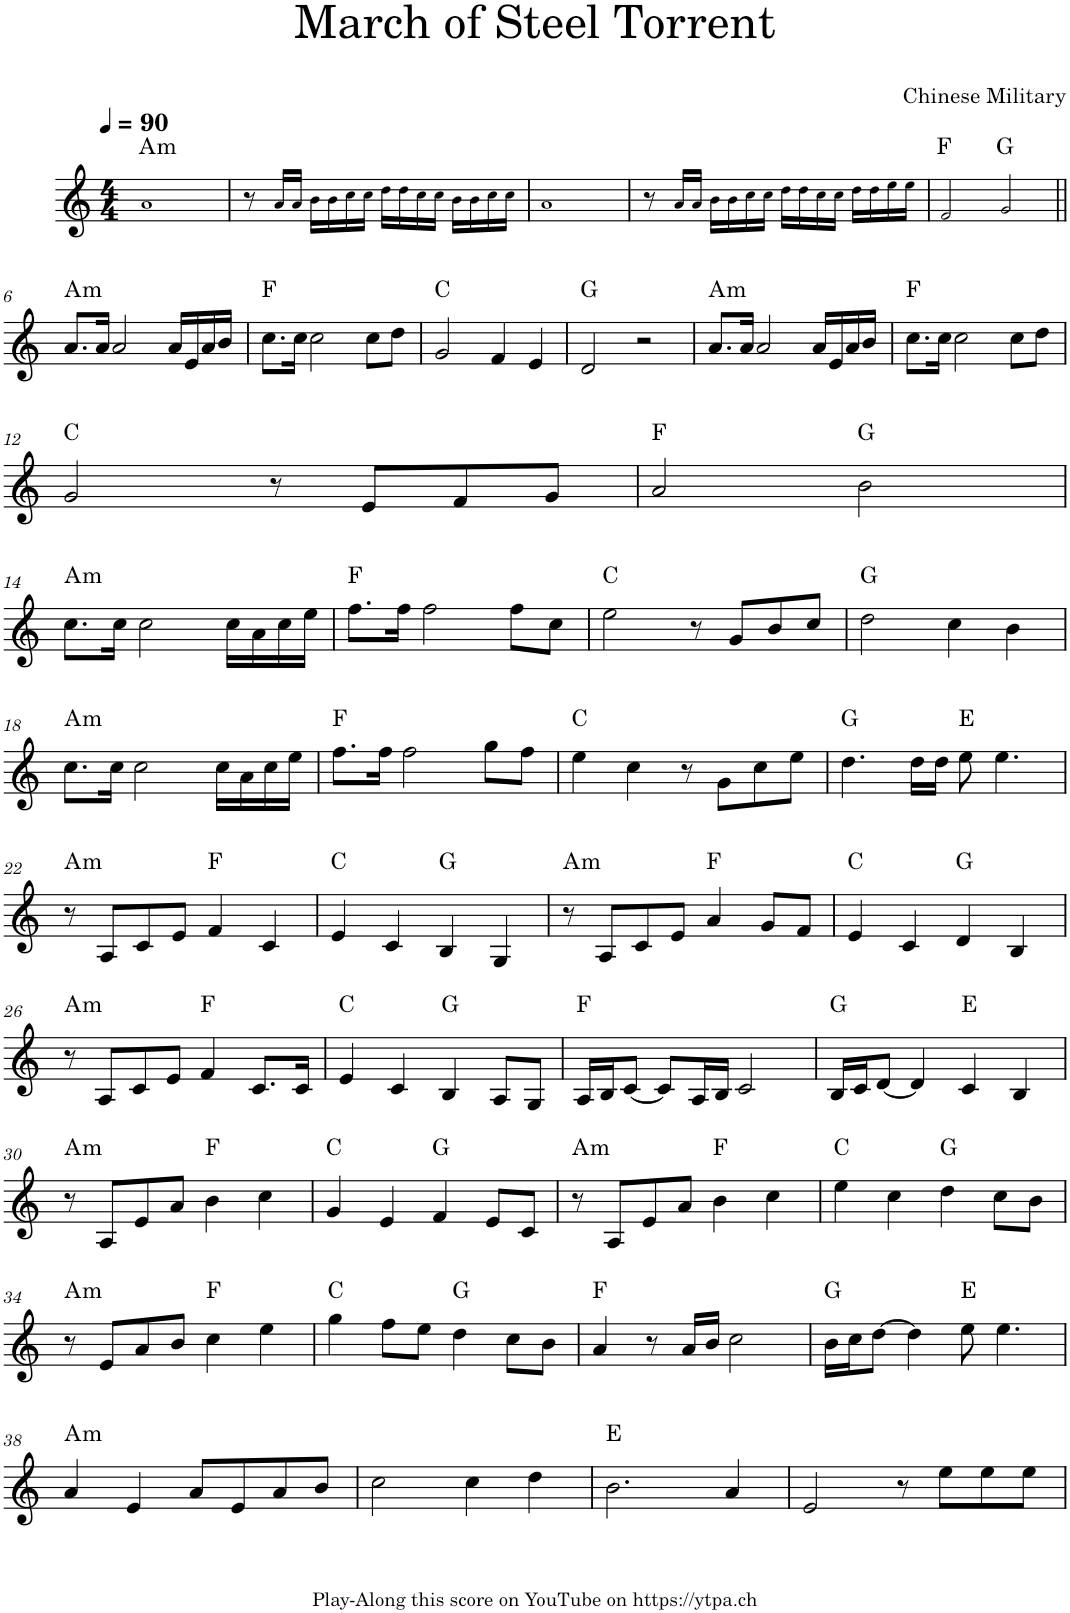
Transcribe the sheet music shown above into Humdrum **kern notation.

**kern	**harte
*part1	*part1
*staff1	*
*I"Piano	*
*I'Pno.	*
*clefG2	*
*k[]	*
*M4/4	*
*MM90	*
=1	=1
!	!LO:H:kt=m
1a!	A:min
=2	=2
8r	.
16a!/LL	.
16a!/JJ	.
16b!\LL	.
16b!\	.
16cc!\	.
16cc!\JJ	.
16dd!\LL	.
16dd!\	.
16cc!\	.
16cc!\JJ	.
16b!\LL	.
16b!\	.
16cc!\	.
16cc!\JJ	.
=3	=3
1a!	.
=4	=4
8r	.
16a!/LL	.
16a!/JJ	.
16b!\LL	.
16b!\	.
16cc!\	.
16cc!\JJ	.
16dd!\LL	.
16dd!\	.
16cc!\	.
16cc!\JJ	.
16dd!\LL	.
16dd!\	.
16ee!\	.
16ee!\JJ	.
=5	=5
2f!/	F:maj
2g!/	G:maj
!!LO:LB:g=z
=6||	=6||
!	!LO:H:kt=m
8.a/L	A:min
16a/Jk	.
2a/	.
16a/LL	.
16e/	.
16a/	.
16b/JJ	.
=7	=7
8.cc\L	F:maj
16cc\Jk	.
2cc\	.
8cc\L	.
8dd\J	.
=8	=8
2g/	C:maj
4f/	.
4e/	.
=9	=9
2d/	G:maj
2r	.
=10	=10
!	!LO:H:kt=m
8.a/L	A:min
16a/Jk	.
2a/	.
16a/LL	.
16e/	.
16a/	.
16b/JJ	.
=11	=11
8.cc\L	F:maj
16cc\Jk	.
2cc\	.
8cc\L	.
8dd\J	.
!!LO:LB:g=z
=12	=12
2g/	C:maj
8r	.
8e/L	.
8f/	.
8g/J	.
=13	=13
2a/	F:maj
2b\	G:maj
!!LO:LB:g=z
=14	=14
!	!LO:H:kt=m
8.cc\L	A:min
16cc\Jk	.
2cc\	.
16cc\LL	.
16a\	.
16cc\	.
16ee\JJ	.
=15	=15
8.ff\L	F:maj
16ff\Jk	.
2ff\	.
8ff\L	.
8cc\J	.
=16	=16
2ee\	C:maj
8r	.
8g/L	.
8b/	.
8cc/J	.
=17	=17
2dd\	G:maj
4cc\	.
4b\	.
!!LO:LB:g=z
=18	=18
!	!LO:H:kt=m
8.cc\L	A:min
16cc\Jk	.
2cc\	.
16cc\LL	.
16a\	.
16cc\	.
16ee\JJ	.
=19	=19
8.ff\L	F:maj
16ff\Jk	.
2ff\	.
8gg\L	.
8ff\J	.
=20	=20
4ee\	C:maj
4cc\	.
8r	.
8g\L	.
8cc\	.
8ee\J	.
=21	=21
4.dd\	G:maj
16dd\LL	.
16dd\JJ	.
8ee\	E:maj
4.ee\	.
!!LO:LB:g=z
=22	=22
!	!LO:H:kt=m
8r	A:min
8A/L	.
8c/	.
8e/J	.
4f/	F:maj
4c/	.
=23	=23
4e/	C:maj
4c/	.
4B/	G:maj
4G/	.
=24	=24
!	!LO:H:kt=m
8r	A:min
8A/L	.
8c/	.
8e/J	.
4a/	F:maj
8g/L	.
8f/J	.
=25	=25
4e/	C:maj
4c/	.
4d/	G:maj
4B/	.
!!LO:LB:g=z
=26	=26
!	!LO:H:kt=m
8r	A:min
8A/L	.
8c/	.
8e/J	.
4f/	F:maj
8.c/L	.
16c/Jk	.
=27	=27
4e/	C:maj
4c/	.
4B/	G:maj
8A/L	.
8G/J	.
=28	=28
16A/LL	F:maj
16B/J	.
[8c/J	.
8c/L]	.
16A/L	.
16B/JJ	.
2c/	.
=29	=29
16B/LL	G:maj
16c/J	.
[8d/J	.
4d/]	.
4c/	E:maj
4B/	.
!!LO:LB:g=z
=30	=30
!	!LO:H:kt=m
8r	A:min
8A/L	.
8e/	.
8a/J	.
4b\	F:maj
4cc\	.
=31	=31
4g/	C:maj
4e/	.
4f/	G:maj
8e/L	.
8c/J	.
=32	=32
!	!LO:H:kt=m
8r	A:min
8A/L	.
8e/	.
8a/J	.
4b\	F:maj
4cc\	.
=33	=33
4ee\	C:maj
4cc\	.
4dd\	G:maj
8cc\L	.
8b\J	.
!!LO:LB:g=z
=34	=34
!	!LO:H:kt=m
8r	A:min
8e/L	.
8a/	.
8b/J	.
4cc\	F:maj
4ee\	.
=35	=35
4gg\	C:maj
8ff\L	.
8ee\J	.
4dd\	G:maj
8cc\L	.
8b\J	.
=36	=36
4a/	F:maj
8r	.
16a/LL	.
16b/JJ	.
2cc\	.
=37	=37
16b\LL	G:maj
16cc\J	.
[8dd\J	.
4dd\]	.
8ee\	E:maj
4.ee\	.
!!LO:LB:g=z
=38	=38
!	!LO:H:kt=m
4a/	A:min
4e/	.
8a/L	.
8e/	.
8a/	.
8b/J	.
=39	=39
2cc\	.
4cc\	.
4dd\	.
=40	=40
2.b\	E:maj
4a/	.
=41	=41
2e/	.
8r	.
8ee\L	.
8ee\	.
8ee\J	.
=	=
*-	*-
